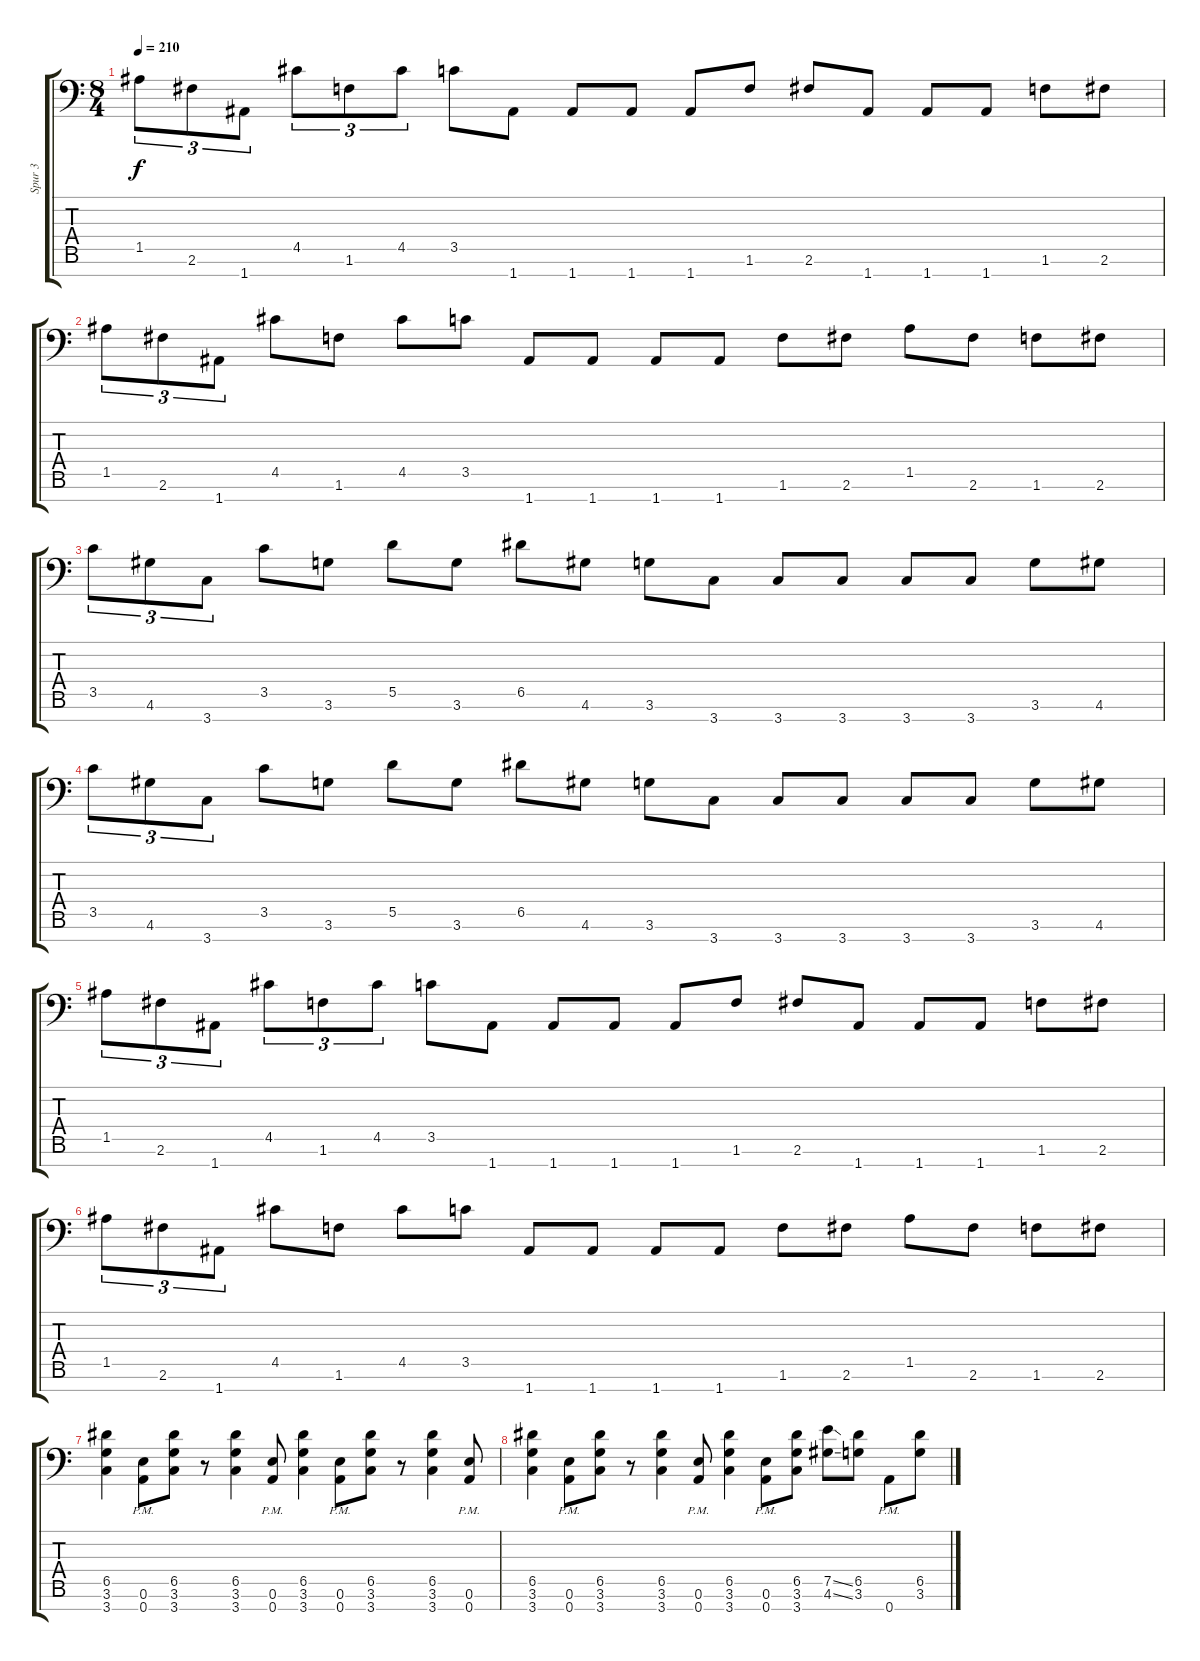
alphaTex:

\track ("Spur 3" "Spur 3") {instrument distortionguitar}
\staff {score tabs}
\tuning (E4 B3 G3 D3 A2 E2 A1) {hide}
\ts (8 4)
\tempo 210
\clef f4
\ks c
1.5.8{tu (3 2) dy f} 2.6.8{tu (3 2)} 1.7.8{tu (3 2)} 4.5.8{tu (3 2)} 1.6.8{tu (3 2)} 4.5.8{tu (3 2)} 3.5.8 1.7.8 1.7.8 1.7.8 1.7.8 1.6.8 2.6.8 1.7.8 1.7.8 1.7.8 1.6.8 2.6.8 |
1.5.8{tu (3 2)} 2.6.8{tu (3 2)} 1.7.8{tu (3 2)} 4.5.8 1.6.8 4.5.8 3.5.8 1.7.8 1.7.8 1.7.8 1.7.8 1.6.8 2.6.8 1.5.8 2.6.8 1.6.8 2.6.8 |
3.5.8{tu (3 2)} 4.6.8{tu (3 2)} 3.7.8{tu (3 2)} 3.5.8 3.6.8 5.5.8 3.6.8 6.5.8 4.6.8 3.6.8 3.7.8 3.7.8 3.7.8 3.7.8 3.7.8 3.6.8 4.6.8 |
3.5.8{tu (3 2)} 4.6.8{tu (3 2)} 3.7.8{tu (3 2)} 3.5.8 3.6.8 5.5.8 3.6.8 6.5.8 4.6.8 3.6.8 3.7.8 3.7.8 3.7.8 3.7.8 3.7.8 3.6.8 4.6.8 |
1.5.8{tu (3 2)} 2.6.8{tu (3 2)} 1.7.8{tu (3 2)} 4.5.8{tu (3 2)} 1.6.8{tu (3 2)} 4.5.8{tu (3 2)} 3.5.8 1.7.8 1.7.8 1.7.8 1.7.8 1.6.8 2.6.8 1.7.8 1.7.8 1.7.8 1.6.8 2.6.8 |
1.5.8{tu (3 2)} 2.6.8{tu (3 2)} 1.7.8{tu (3 2)} 4.5.8 1.6.8 4.5.8 3.5.8 1.7.8 1.7.8 1.7.8 1.7.8 1.6.8 2.6.8 1.5.8 2.6.8 1.6.8 2.6.8 |
(6.5 3.6 3.7).4 (0.6{pm} 0.7{pm}).8 (6.5 3.6 3.7).8 r.8 (6.5 3.6 3.7).4 (0.6{pm} 0.7{pm}).8 (6.5 3.6 3.7).4 (0.6{pm} 0.7{pm}).8 (6.5 3.6 3.7).8 r.8 (6.5 3.6 3.7).4 (0.6{pm} 0.7{pm}).8 |
(6.5 3.6 3.7).4 (0.6{pm} 0.7{pm}).8 (6.5 3.6 3.7).8 r.8 (6.5 3.6 3.7).4 (0.6{pm} 0.7{pm}).8 (6.5 3.6 3.7).4 (0.6{pm} 0.7{pm}).8 (6.5 3.6 3.7).8 (7.5{ss} 4.6{ss}).8 (6.5 3.6).8 0.7{pm}.8 (6.5 3.6).8
